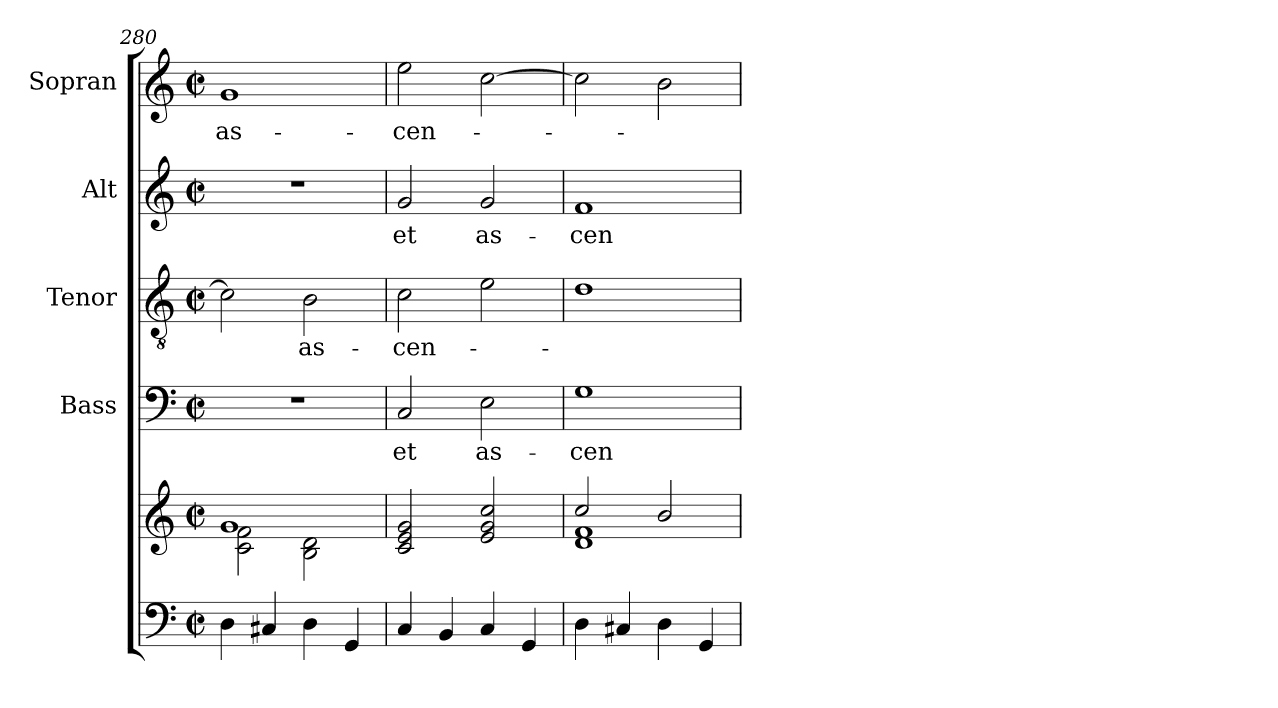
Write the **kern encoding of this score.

**kern	**kern	**kern	**text	**kern	**text	**kern	**text	**kern	**text
*part5	*part5	*part4	*part4	*part3	*part3	*part2	*part2	*part1	*part1
*staff6	*staff5	*staff4	*staff4	*staff3	*staff3	*staff2	*staff2	*staff1	*staff1
*	*	*I"Bass	*	*I"Tenor	*	*I"Alt	*	*I"Sopran	*
*	*	*I'B.	*	*I'T.	*	*I'A.	*	*I'S.	*
*clefF4	*clefG2	*clefF4	*	*clefGv2	*	*clefG2	*	*clefG2	*
*k[]	*k[]	*k[]	*	*k[]	*	*k[]	*	*k[]	*
*C:	*C:	*C:	*	*C:	*	*C:	*	*C:	*
*M2/2	*M2/2	*M2/2	*	*M2/2	*	*M2/2	*	*M2/2	*
*met(c|)	*met(c|)	*met(c|)	*	*met(c|)	*	*met(c|)	*	*met(c|)	*
=280	=280	=280	=280	=280	=280	=280	=280	=280	=280
*	*^	*	*	*	*	*	*	*	*
!	!	!	!	!	!	!	!	!	!	!LO:LY:b
4D\	1g	2c\ 2f\	1r	.	2c\]	.	1r	.	1g	as-
4C#X/	.	.	.	.	.	.	.	.	.	.
!	!	!	!	!	!	!LO:LY:b	!	!	!	!
4D\	.	2B\ 2d\	.	.	2B\	as-	.	.	.	.
4GG/	.	.	.	.	.	.	.	.	.	.
*	*v	*v	*	*	*	*	*	*	*	*
!!LO:PB:g=z
=281	=281	=281	=281	=281	=281	=281	=281	=281	=281
!	!	!	!LO:LY:b	!	!LO:LY:b	!	!LO:LY:b	!	!LO:LY:b
4C/	2c/ 2e/ 2g/	2C/	et	2c\	-cen-	2g/	et	2ee\	-cen-
4BB/	.	.	.	.	.	.	.	.	.
!	!	!	!LO:LY:b	!	!	!	!LO:LY:b	!	!
4C/	2e/ 2g/ 2cc/	2E\	as-	2e\	.	2g/	as-	[2cc\	.
4GG/	.	.	.	.	.	.	.	.	.
=282	=282	=282	=282	=282	=282	=282	=282	=282	=282
*	*^	*	*	*	*	*	*	*	*
!	!	!	!	!LO:LY:b	!	!	!	!LO:LY:b	!	!
4D\	2cc/	1d 1f	1G	-cen-	1d	.	1f	-cen-	2cc\]	.
4C#X/	.	.	.	.	.	.	.	.	.	.
4D\	2b/	.	.	.	.	.	.	.	2b\	.
4GG/	.	.	.	.	.	.	.	.	.	.
*	*v	*v	*	*	*	*	*	*	*	*
=	=	=	=	=	=	=	=	=	=
*-	*-	*-	*-	*-	*-	*-	*-	*-	*-
